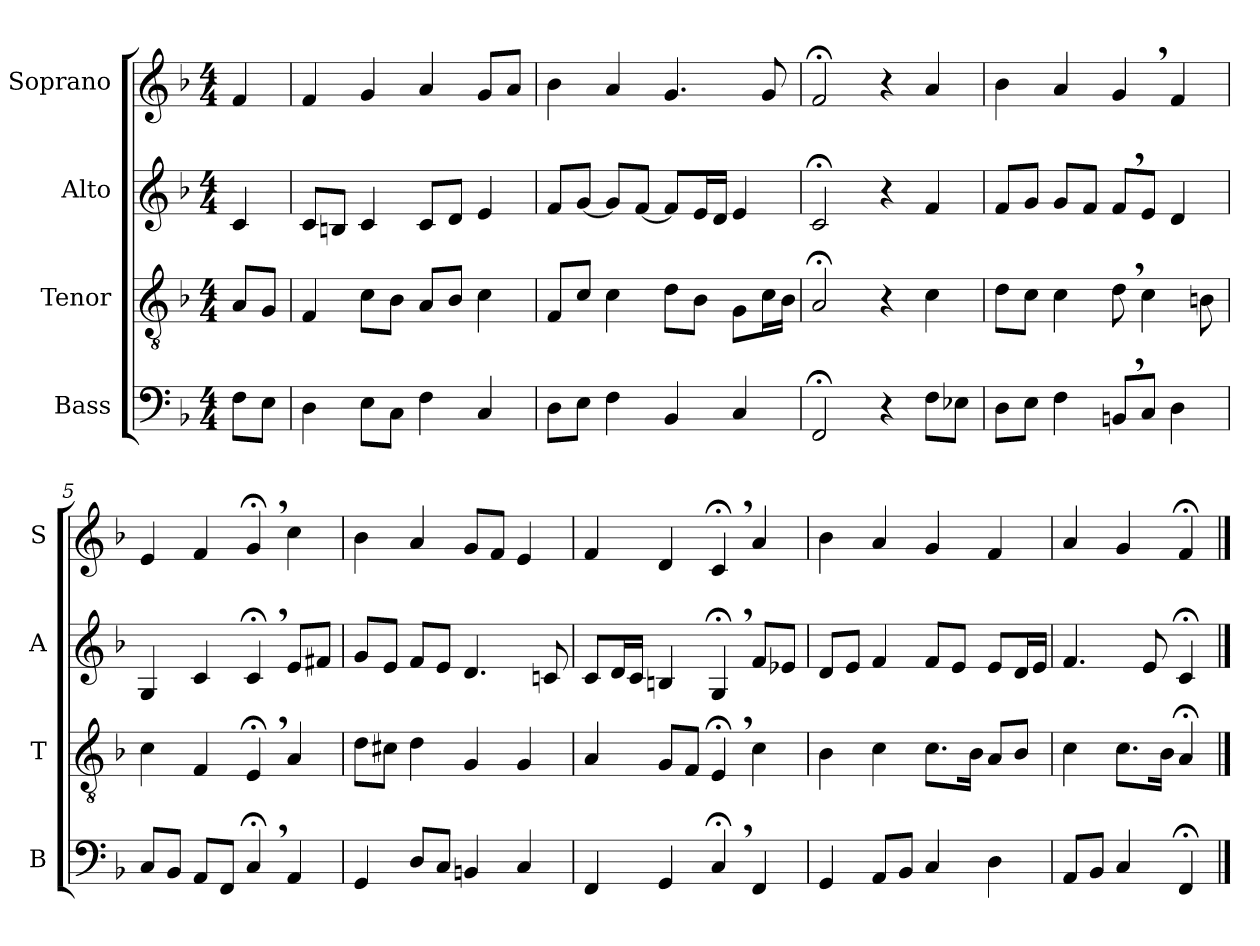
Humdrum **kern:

**kern	**kern	**kern	**kern
*part4	*part3	*part2	*part1
*staff4	*staff3	*staff2	*staff1
*I"Bass	*I"Tenor	*I"Alto	*I"Soprano
*I'B	*I'T	*I'A	*I'S
*clefF4	*clefGv2	*clefG2	*clefG2
*k[b-]	*k[b-]	*k[b-]	*k[b-]
*M4/4	*M4/4	*M4/4	*M4/4
=	=	=	=
8F\L	8A/L	4c/	4f/
8E\J	8G/J	.	.
=1	=1	=1	=1
4D\	4F/	8c/L	4f/
.	.	8Bn/J	.
8E\L	8c\L	4c/	4g/
8C\J	8B-\J	.	.
4F\	8A/L	8c/L	4a/
.	8B-/J	8d/J	.
4C/	4c\	4e/	8g/L
.	.	.	8a/J
=2	=2	=2	=2
8D\L	8F/L	8f/L	4b-\
8E\J	8c/J	[8g/J	.
4F\	4c\	8g/L]	4a/
.	.	[8f/J	.
4BB-/	8d\L	8f/L]	4.g/
.	8B-\J	16e/L	.
.	.	16d/JJ	.
4C/	8G\L	4e/	.
.	16c\L	.	8g/
.	16B-\JJ	.	.
=3	=3	=3	=3
2FF;</	2A;</	2c;</	2f;</
4r	4r	4r	4r
8F\L	4c\	4f/	4a/
8E-X\J	.	.	.
=4	=4	=4	=4
8D\L	8d\L	8f/L	4b-\
8E\J	8c\J	8g/J	.
4F\	4c\	8g/L	4a/
.	.	8f/J	.
8BBn,/L	8d,\	8f,/L	4g,/
8C/J	4c\	8e/J	.
4D\	.	4d/	4f/
.	8Bn\	.	.
=5	=5	=5	=5
8C/L	4c\	4G/	4e/
8BB-/J	.	.	.
8AA/L	4F/	4c/	4f/
8FF/J	.	.	.
4C;<,/	4E;<,/	4c;<,/	4g;<,/
4AA/	4A/	8e/L	4cc\
.	.	8f#X/J	.
=6	=6	=6	=6
4GG/	8d\L	8g/L	4b-\
.	8c#X\J	8e/J	.
8D/L	4d\	8f/L	4a/
8C/J	.	8e/J	.
4BBn/	4G/	4.d/	8g/L
.	.	.	8f/J
4C/	4G/	.	4e/
.	.	8cn/	.
=7	=7	=7	=7
4FF/	4A/	8c/L	4f/
.	.	16d/L	.
.	.	16c/JJ	.
4GG/	8G/L	4Bn/	4d/
.	8F/J	.	.
4C;<,/	4E;<,/	4G;<,/	4c;<,/
4FF/	4c\	8f/L	4a/
.	.	8e-X/J	.
=8	=8	=8	=8
4GG/	4B-\	8d/L	4b-\
.	.	8e/J	.
8AA/L	4c\	4f/	4a/
8BB-/J	.	.	.
4C/	8.c\L	8f/L	4g/
.	.	8e/J	.
.	16B-\Jk	.	.
4D\	8A/L	8e/L	4f/
.	8B-/J	16d/L	.
.	.	16e/JJ	.
=9	=9	=9	=9
8AA/L	4c\	4.f/	4a/
8BB-/J	.	.	.
4C/	8.c\L	.	4g/
.	.	8e/	.
.	16B-\Jk	.	.
4FF;</	4A;</	4c;</	4f;</
==	==	==	==
*-	*-	*-	*-
